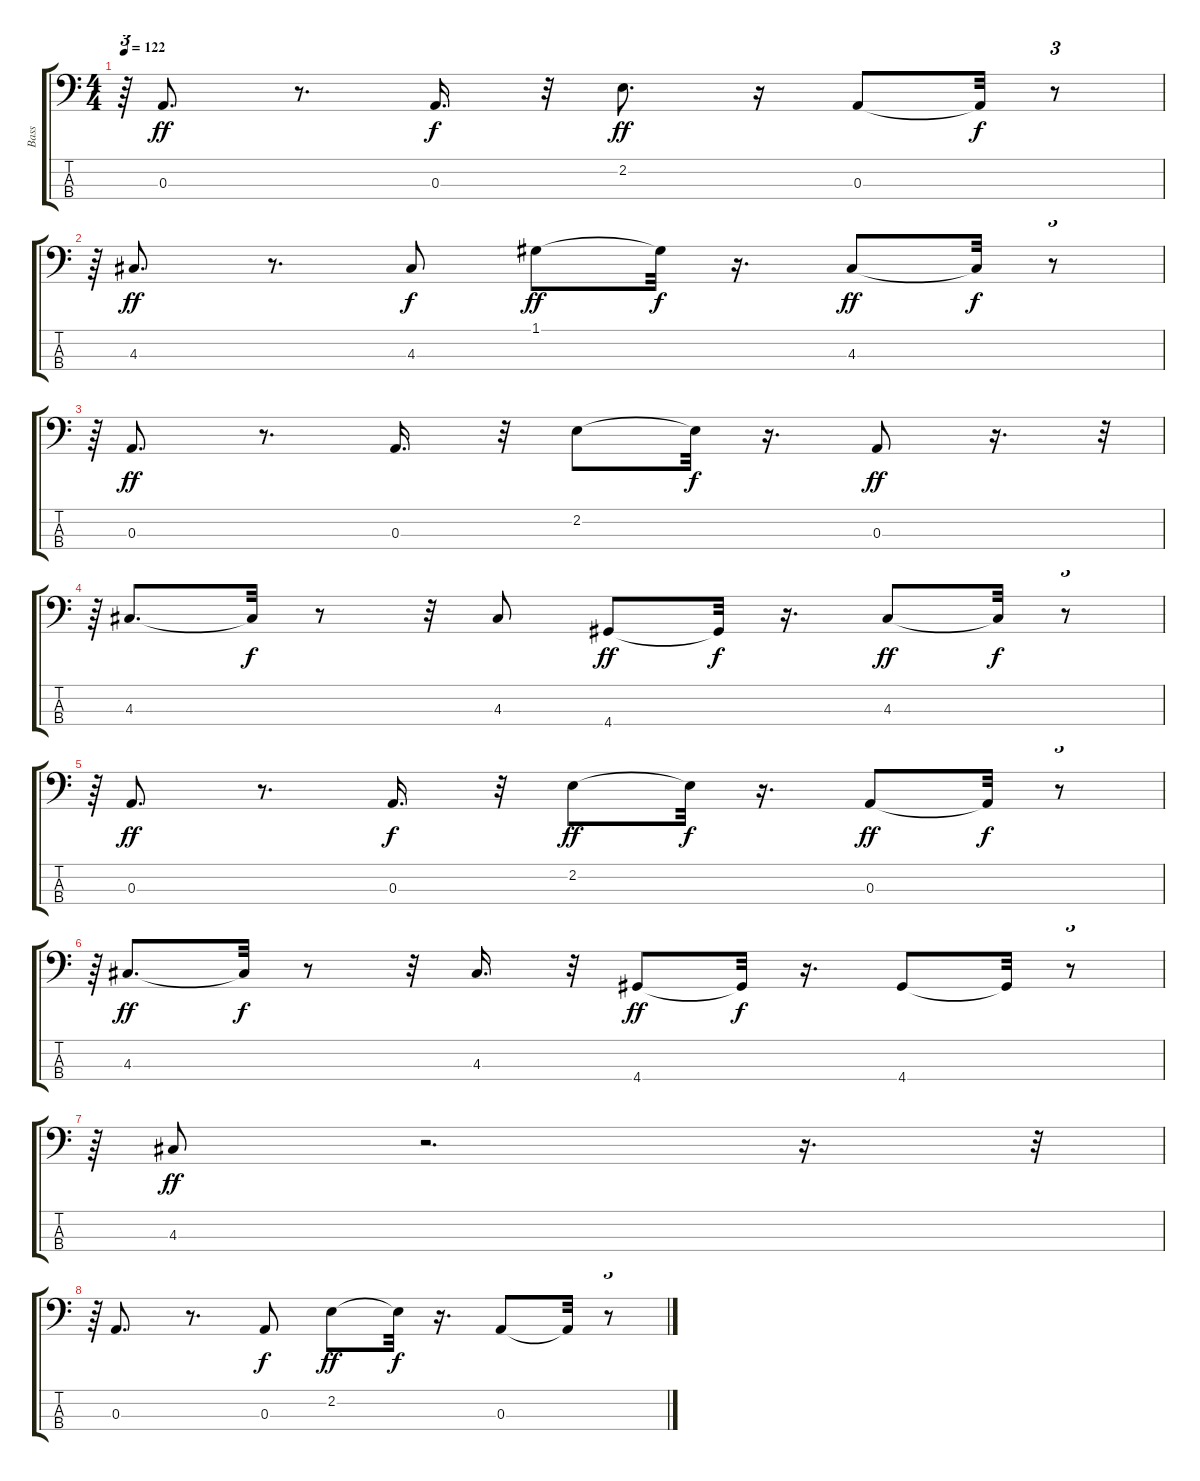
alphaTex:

\track ("Bass" "Bass") {instrument fretlessbass}
\staff {score tabs}
\tuning (G2 D2 A1 E1) {hide}
\ts (4 4)
\tempo 122
\clef f4
\ks c
r.64{tu (3 2) dy f} 0.3.8{d dy ff} r.8{d} 0.3.16{d dy f} r.32 2.2.8{d dy ff} r.16 0.3.8 0.3{t}.32{dy f} r.8{tu (3 2)} |
r.64{tu (3 2)} 4.3.8{d dy ff} r.8{d} 4.3.8{dy f} 1.1.8{dy ff} 1.1{t}.32{dy f} r.16{d} 4.3.8{dy ff} 4.3{t}.32{dy f} r.8{tu (3 2)} |
r.64{tu (3 2)} 0.3.8{d dy ff} r.8{d} 0.3.16{d} r.32 2.2.8 2.2{t}.32{dy f} r.16{d} 0.3.8{dy ff} r.16{d} r.32{tu (3 2)} |
r.64{tu (3 2)} 4.3.8{d} 4.3{t}.32{dy f} r.8 r.32 4.3.8 4.4.8{dy ff} 4.4{t}.32{dy f} r.16{d} 4.3.8{dy ff} 4.3{t}.32{dy f} r.8{tu (3 2)} |
r.64{tu (3 2)} 0.3.8{d dy ff} r.8{d} 0.3.16{d dy f} r.32 2.2.8{dy ff} 2.2{t}.32{dy f} r.16{d} 0.3.8{dy ff} 0.3{t}.32{dy f} r.8{tu (3 2)} |
r.64{tu (3 2)} 4.3.8{d dy ff} 4.3{t}.32{dy f} r.8 r.32 4.3.16{d} r.32 4.4.8{dy ff} 4.4{t}.32{dy f} r.16{d} 4.4.8 4.4{t}.32 r.8{tu (3 2)} |
r.64{tu (3 2)} 4.3.8{dy ff} r.2{d} r.16{d} r.32{tu (3 2)} |
r.64{tu (3 2)} 0.3.8{d} r.8{d} 0.3.8{dy f} 2.2.8{dy ff} 2.2{t}.32{dy f} r.16{d} 0.3.8 0.3{t}.32 r.8{tu (3 2)}
